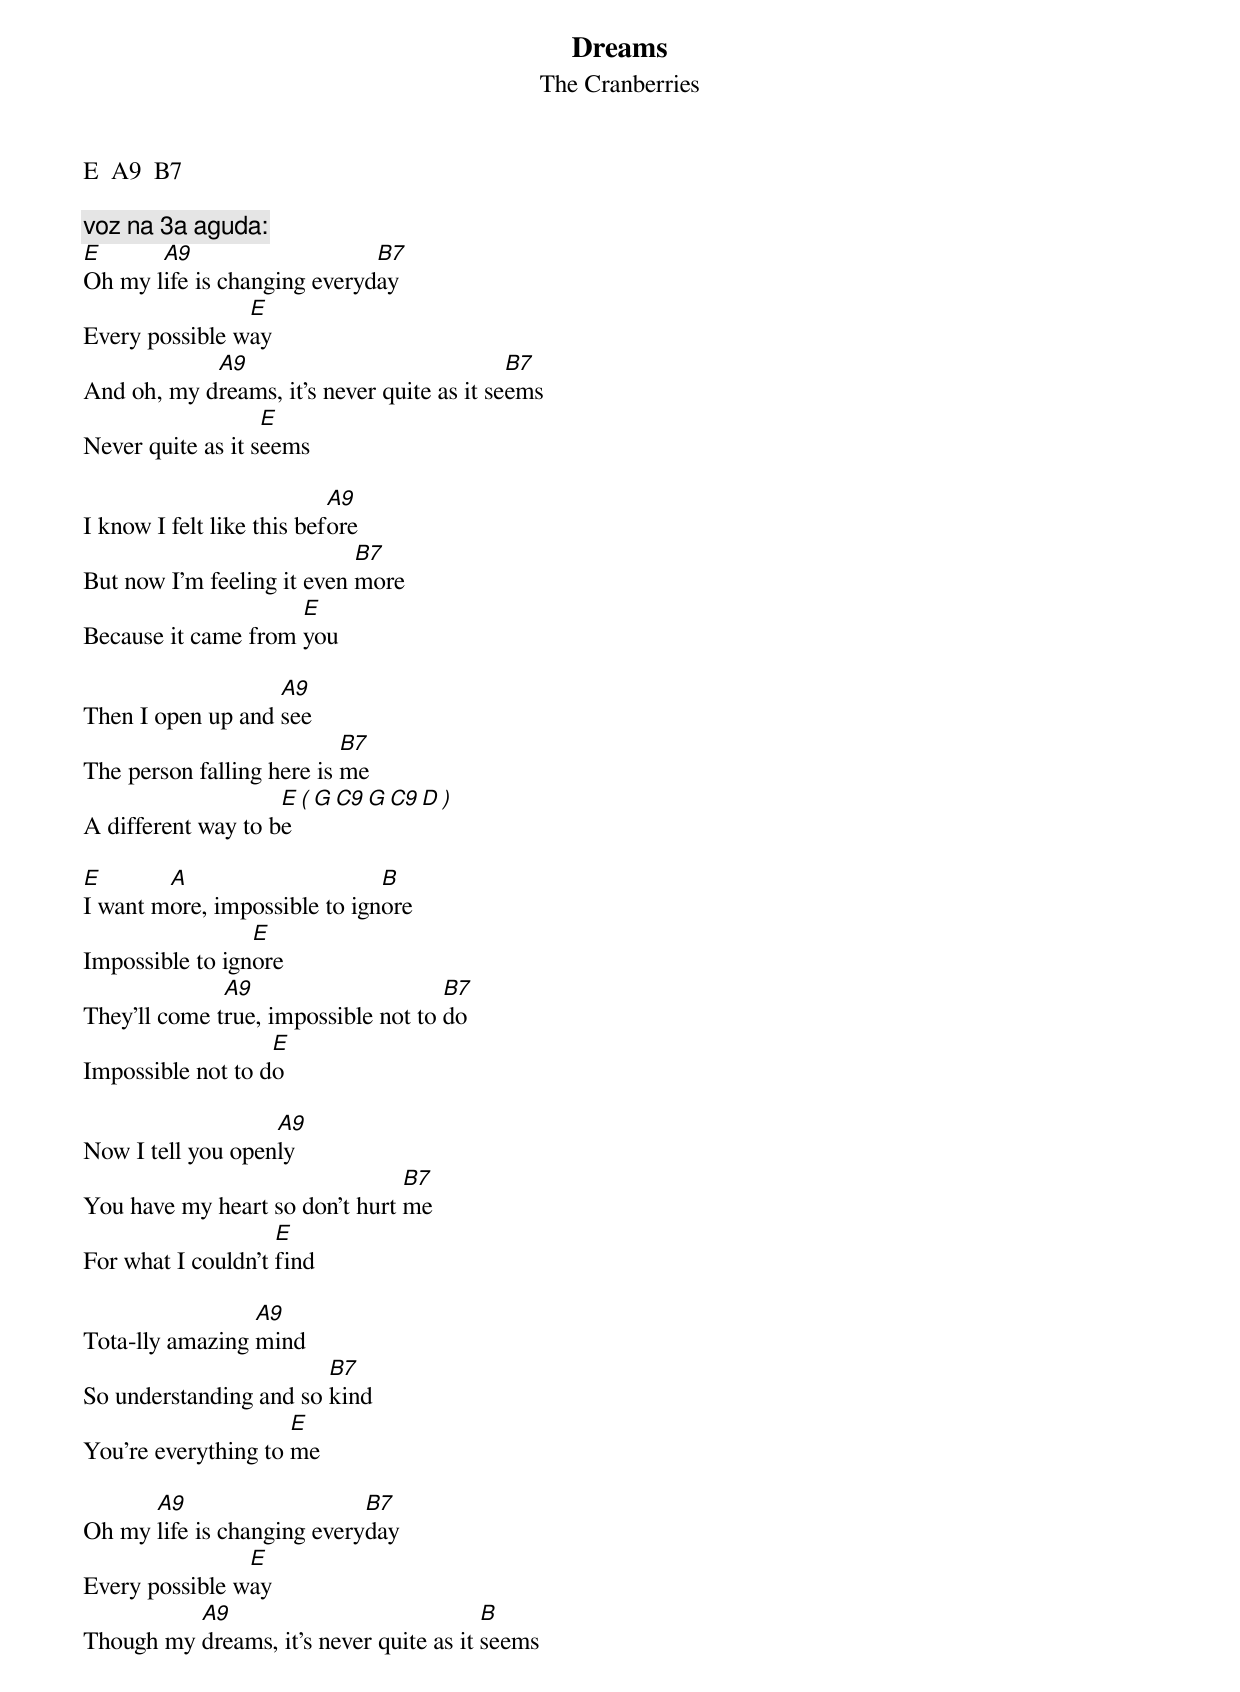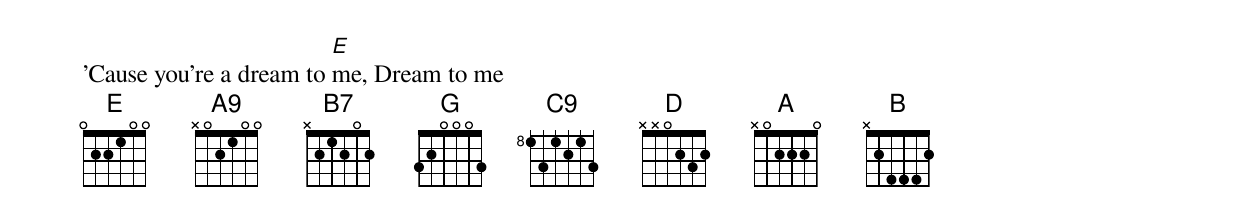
Dreams
The Cranberries

E  A9  B7

voz na 3a aguda:
E      A9                    B7
Oh my life is changing everyday
                E
Every possible way
            A9                              B7
And oh, my dreams, it's never quite as it seems
                   E
Never quite as it seems

                           A9
I know I felt like this before
                            B7
But now I'm feeling it even more
                     E
Because it came from you

                   A9
Then I open up and see
                           B7
The person falling here is me
                    E  ( G  C9  G  C9  D )
A different way to be

E       A                     B
I want more, impossible to ignore
                 E
Impossible to ignore
              A9                     B7
They'll come true, impossible not to do
                   E
Impossible not to do

                   A9
Now I tell you openly
                                B7
You have my heart so don't hurt me
                    E
For what I couldn't find

                 A9
Tota-lly amazing mind
                        B7
So understanding and so kind
                     E
You're everything to me

      A9                    B7
Oh my life is changing everyday
                E
Every possible way
          A9                             B
Though my dreams, it's never quite as it seems
                         E
'Cause you're a dream to me, Dream to me
